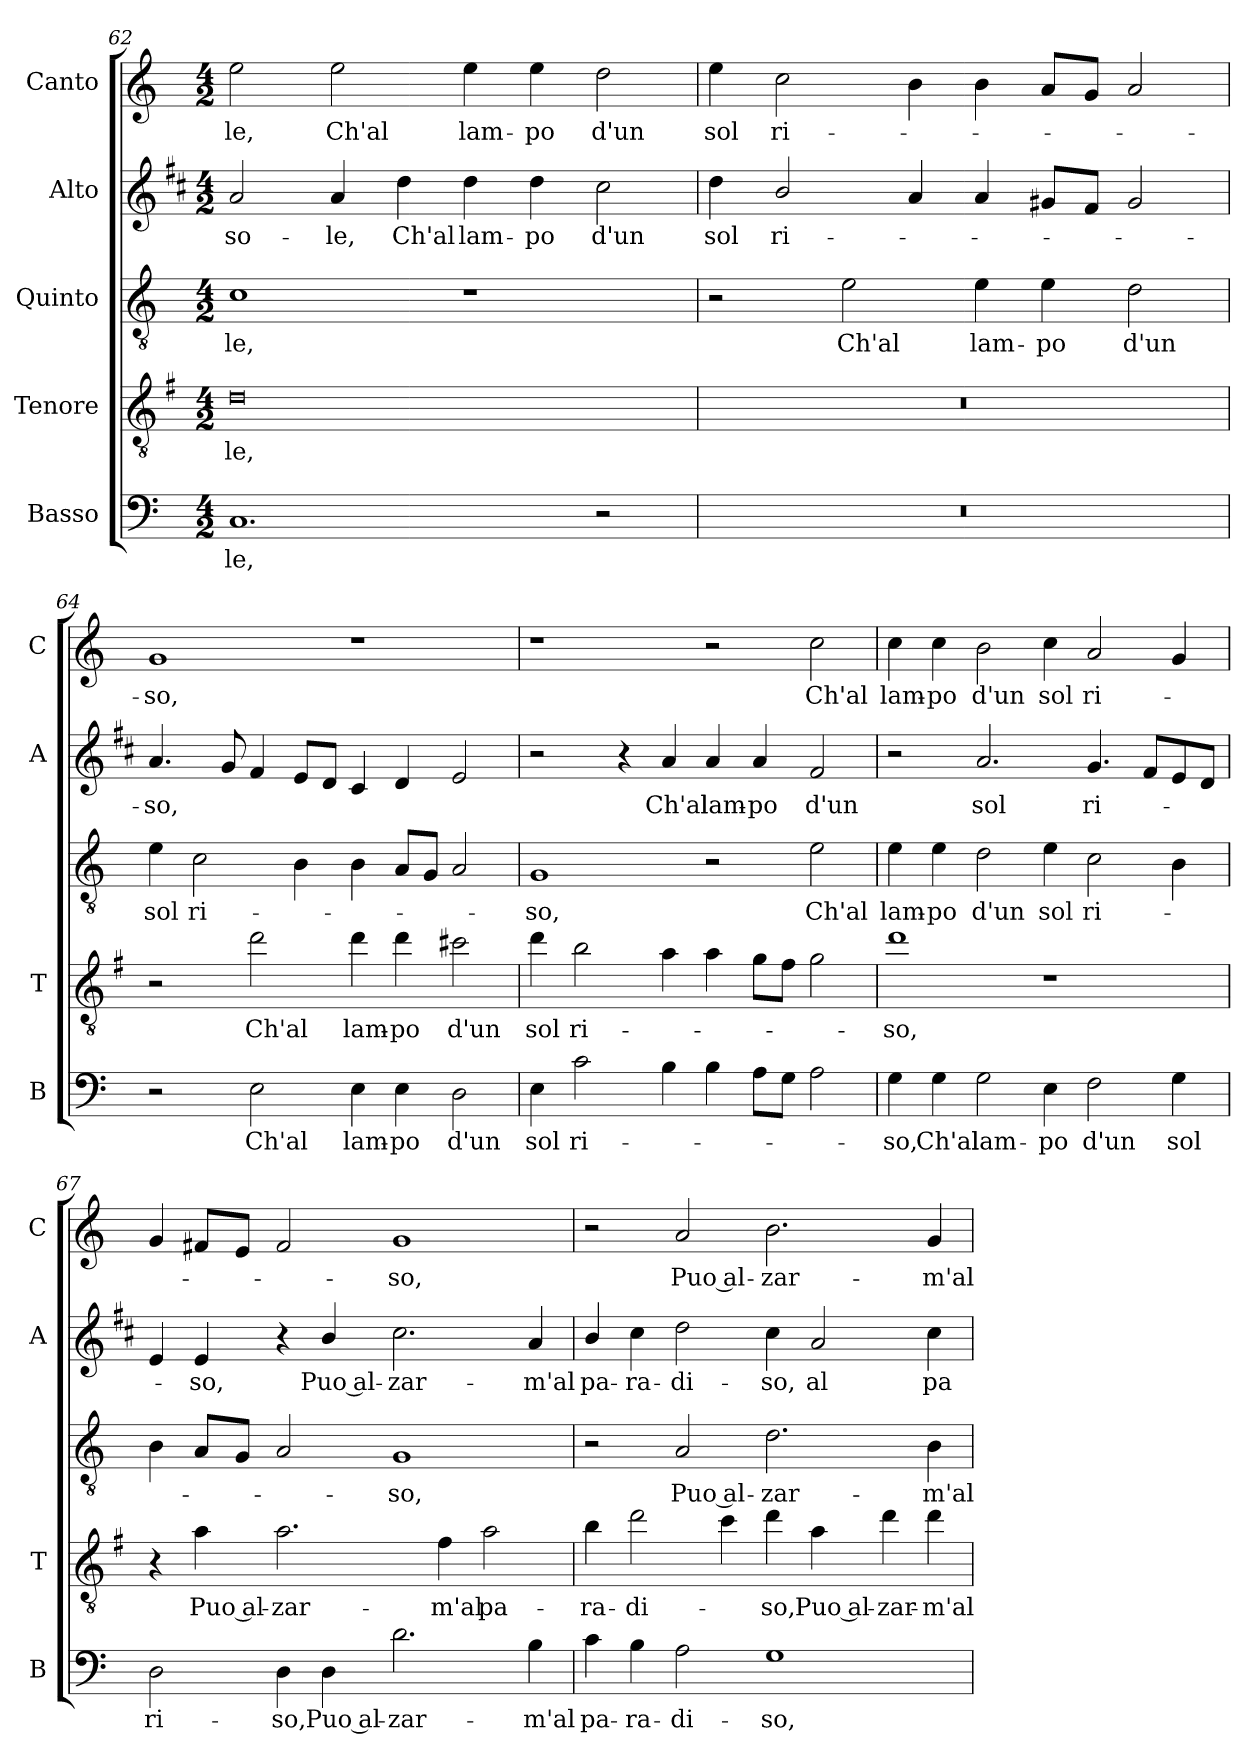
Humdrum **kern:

**kern	**text	**kern	**text	**kern	**text	**kern	**text	**kern	**text
*part5	*part5	*part4	*part4	*part3	*part3	*part2	*part2	*part1	*part1
*staff5	*staff5	*staff4	*staff4	*staff3	*staff3	*staff2	*staff2	*staff1	*staff1
*I"Basso	*	*I"Tenore	*	*I"Quinto	*	*I"Alto	*	*I"Canto	*
*I'B	*	*I'T	*	*	*	*I'A	*	*I'C	*
*clefF4	*	*clefGv2	*	*clefGv2	*	*clefG2	*	*clefG2	*
*	*	*ITrd4c7	*	*	*	*ITrd1c2	*	*	*
*k[]	*	*k[]	*	*k[]	*	*k[]	*	*k[]	*
*C:	*	*C:	*	*C:	*	*C:	*	*C:	*
*M4/2	*	*M4/2	*	*M4/2	*	*M4/2	*	*M4/2	*
=62	=62	=62	=62	=62	=62	=62	=62	=62	=62
!	!LO:LY:b	!	!LO:LY:b	!	!LO:LY:b	!	!LO:LY:b	!	!LO:LY:b
1.C	-le,	0G	-le,	1c	-le,	2g/	so-	2ee\	-le,
!	!	!	!	!	!	!	!LO:LY:b	!	!LO:LY:b
.	.	.	.	.	.	4g/	-le,	2ee\	Ch'al
!	!	!	!	!	!	!	!LO:LY:b	!	!
.	.	.	.	.	.	4cc\	Ch'al	.	.
!	!	!	!	!	!	!	!LO:LY:b	!	!LO:LY:b
.	.	.	.	1r	.	4cc\	lam-	4ee\	lam-
!	!	!	!	!	!	!	!LO:LY:b	!	!LO:LY:b
.	.	.	.	.	.	4cc\	-po	4ee\	-po
!	!	!	!	!	!	!	!LO:LY:b	!	!LO:LY:b
2r	.	.	.	.	.	2b\	d'un	2dd\	d'un
=63	=63	=63	=63	=63	=63	=63	=63	=63	=63
!	!	!	!	!	!	!	!LO:LY:b	!	!LO:LY:b
0r	.	0r	.	2r	.	4cc\	sol	4ee\	sol
!	!	!	!	!	!	!	!LO:LY:b	!	!LO:LY:b
.	.	.	.	.	.	2a/	ri-	2cc\	ri-
!	!	!	!	!	!LO:LY:b	!	!	!	!
.	.	.	.	2e\	Ch'al	.	.	.	.
.	.	.	.	.	.	4g/	.	4b\	.
!	!	!	!	!	!LO:LY:b	!	!	!	!
.	.	.	.	4e\	lam-	4g/	.	4b\	.
!	!	!	!	!	!LO:LY:b	!	!	!	!
.	.	.	.	4e\	-po	8f#X/L	.	8a/L	.
.	.	.	.	.	.	8e/J	.	8g/J	.
!	!	!	!	!	!LO:LY:b	!	!	!	!
.	.	.	.	2d\	d'un	2f#/	.	2a/	.
=64	=64	=64	=64	=64	=64	=64	=64	=64	=64
!	!	!	!	!	!LO:LY:b	!	!LO:LY:b	!	!LO:LY:b
2r	.	2r	.	4e\	sol	4.g/	-so,	1g	-so,
!	!	!	!	!	!LO:LY:b	!	!	!	!
.	.	.	.	2c\	ri-	.	.	.	.
.	.	.	.	.	.	8f/	.	.	.
!	!LO:LY:b	!	!LO:LY:b	!	!	!	!	!	!
2E\	Ch'al	2g\	Ch'al	.	.	4e/	.	.	.
.	.	.	.	4B\	.	8d/L	.	.	.
.	.	.	.	.	.	8c/J	.	.	.
!	!LO:LY:b	!	!LO:LY:b	!	!	!	!	!	!
4E\	lam-	4g\	lam-	4B\	.	4B/	.	1r	.
!	!LO:LY:b	!	!LO:LY:b	!	!	!	!	!	!
4E\	-po	4g\	-po	8A/L	.	4c/	.	.	.
.	.	.	.	8G/J	.	.	.	.	.
!	!LO:LY:b	!	!LO:LY:b	!	!	!	!	!	!
2D\	d'un	2f#X\	d'un	2A/	.	2d/	.	.	.
!!LO:LB:g=z
=65	=65	=65	=65	=65	=65	=65	=65	=65	=65
!	!LO:LY:b	!	!LO:LY:b	!	!LO:LY:b	!	!	!	!
4E\	sol	4g\	sol	1G	-so,	2r	.	1r	.
!	!LO:LY:b	!	!LO:LY:b	!	!	!	!	!	!
2c\	ri-	2e\	ri-	.	.	.	.	.	.
.	.	.	.	.	.	4r	.	.	.
!	!	!	!	!	!	!	!LO:LY:b	!	!
4B\	.	4d\	.	.	.	4g/	Ch'al	.	.
!	!	!	!	!	!	!	!LO:LY:b	!	!
4B\	.	4d\	.	2r	.	4g/	lam-	2r	.
!	!	!	!	!	!	!	!LO:LY:b	!	!
8A\L	.	8c\L	.	.	.	4g/	-po	.	.
8G\J	.	8B\J	.	.	.	.	.	.	.
!	!	!	!	!	!LO:LY:b	!	!LO:LY:b	!	!LO:LY:b
2A\	.	2c\	.	2e\	Ch'al	2e/	d'un	2cc\	Ch'al
=66	=66	=66	=66	=66	=66	=66	=66	=66	=66
!	!LO:LY:b	!	!LO:LY:b	!	!LO:LY:b	!	!	!	!LO:LY:b
4G\	-so,	1g	-so,	4e\	lam-	2r	.	4cc\	lam-
!	!LO:LY:b	!	!	!	!LO:LY:b	!	!	!	!LO:LY:b
4G\	Ch'al	.	.	4e\	-po	.	.	4cc\	-po
!	!LO:LY:b	!	!	!	!LO:LY:b	!	!LO:LY:b	!	!LO:LY:b
2G\	lam-	.	.	2d\	d'un	2.g/	sol	2b\	d'un
!	!LO:LY:b	!	!	!	!LO:LY:b	!	!	!	!LO:LY:b
4E\	-po	1r	.	4e\	sol	.	.	4cc\	sol
!	!LO:LY:b	!	!	!	!LO:LY:b	!	!LO:LY:b	!	!LO:LY:b
2F\	d'un	.	.	2c\	ri-	4.f/	ri-	2a/	ri-
.	.	.	.	.	.	8e/L	.	.	.
!	!LO:LY:b	!	!	!	!	!	!	!	!
4G\	sol	.	.	4B\	.	8d/	.	4g/	.
.	.	.	.	.	.	8c/J	.	.	.
=67	=67	=67	=67	=67	=67	=67	=67	=67	=67
!	!LO:LY:b	!	!	!	!	!	!	!	!
2D\	ri-	4r	.	4B\	.	4d/	.	4g/	.
!	!	!	!LO:LY:b	!	!	!	!LO:LY:b	!	!
.	.	4d\	Puo al-	8A/L	.	4d/	-so,	8f#X/L	.
.	.	.	.	8G/J	.	.	.	8e/J	.
!	!LO:LY:b	!	!LO:LY:b	!	!	!	!	!	!
4D\	-so,	2.d\	-zar-	2A/	.	4r	.	2f#/	.
!	!LO:LY:b	!	!	!	!	!	!LO:LY:b	!	!
4D\	Puo al-	.	.	.	.	4a/	Puo al-	.	.
!	!LO:LY:b	!	!	!	!LO:LY:b	!	!LO:LY:b	!	!LO:LY:b
2.d\	-zar-	.	.	1G	-so,	2.b\	-zar-	1g	-so,
!	!	!	!LO:LY:b	!	!	!	!	!	!
.	.	4B\	-m'al	.	.	.	.	.	.
!	!	!	!LO:LY:b	!	!	!	!	!	!
.	.	2d\	pa-	.	.	.	.	.	.
!	!LO:LY:b	!	!	!	!	!	!LO:LY:b	!	!
4B\	-m'al	.	.	.	.	4g/	-m'al	.	.
!!LO:PB:g=z
=68	=68	=68	=68	=68	=68	=68	=68	=68	=68
!	!LO:LY:b	!	!LO:LY:b	!	!	!	!LO:LY:b	!	!
4c\	pa-	4e\	-ra-	2r	.	4a/	pa-	2r	.
!	!LO:LY:b	!	!LO:LY:b	!	!	!	!LO:LY:b	!	!
4B\	-ra-	2g\	-di-	.	.	4b\	-ra-	.	.
!	!LO:LY:b	!	!	!	!LO:LY:b	!	!LO:LY:b	!	!LO:LY:b
2A\	-di-	.	.	2A/	Puo al-	2cc\	-di-	2a/	Puo al-
.	.	4f\	.	.	.	.	.	.	.
!	!LO:LY:b	!	!LO:LY:b	!	!LO:LY:b	!	!LO:LY:b	!	!LO:LY:b
1G	-so,	4g\	-so,	2.d\	-zar-	4b\	-so,	2.b\	-zar-
!	!	!	!LO:LY:b	!	!	!	!LO:LY:b	!	!
.	.	4d\	Puo al-	.	.	2g/	al	.	.
!	!	!	!LO:LY:b	!	!	!	!	!	!
.	.	4g\	-zar-	.	.	.	.	.	.
!	!	!	!LO:LY:b	!	!LO:LY:b	!	!LO:LY:b	!	!LO:LY:b
.	.	4g\	-m'al	4B\	-m'al	4b\	pa-	4g/	-m'al
=	=	=	=	=	=	=	=	=	=
*-	*-	*-	*-	*-	*-	*-	*-	*-	*-
